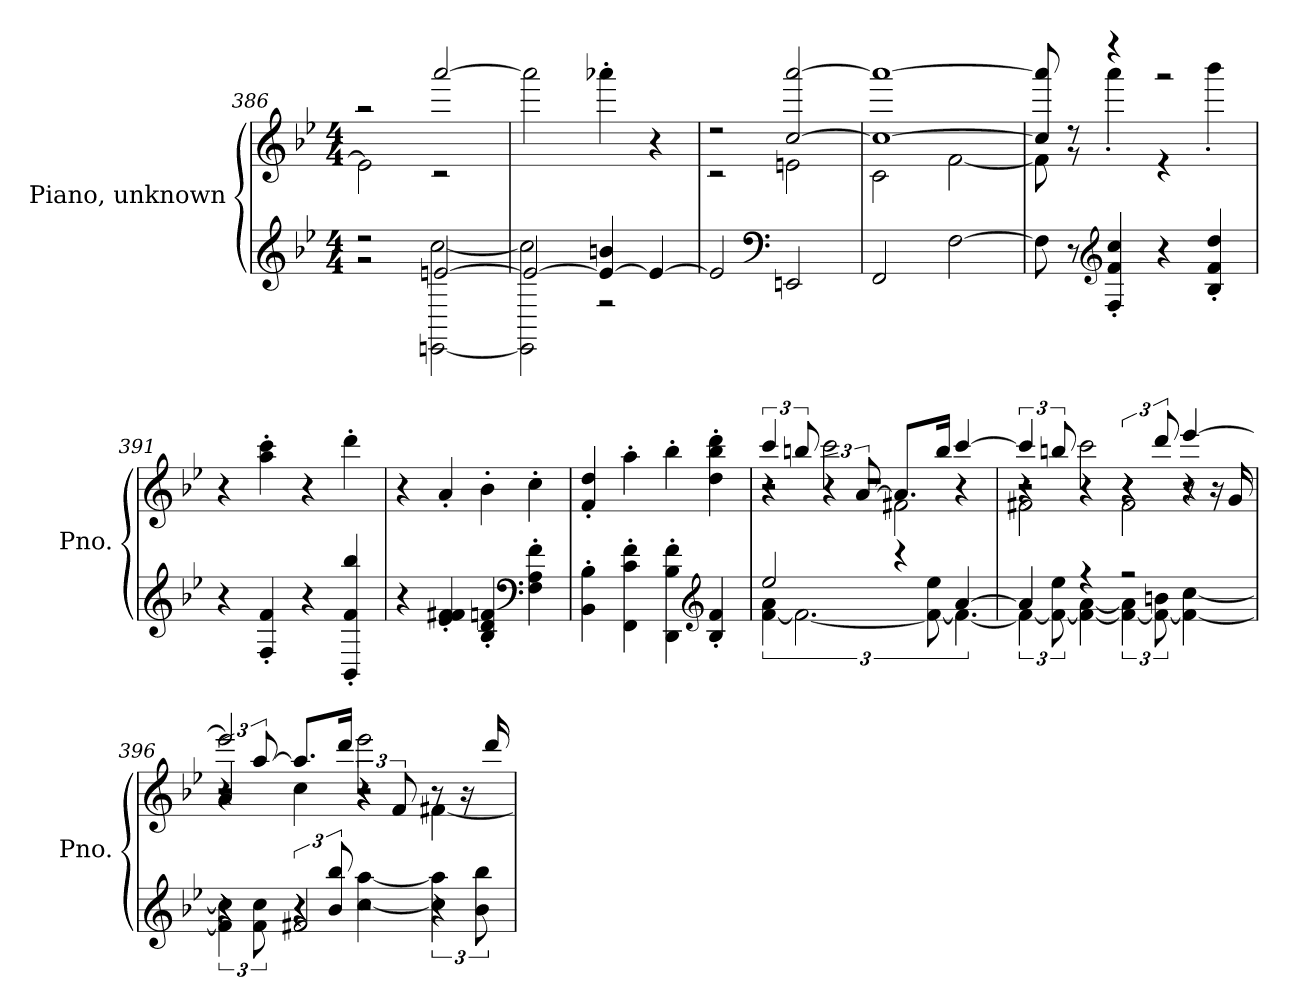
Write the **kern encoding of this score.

**kern	**kern
*part1	*part1
*staff2	*staff1
*I"Piano, unknown	*
*I'Pno.	*
*clefG2	*clefG2
*k[b-e-]	*k[b-e-]
*M4/4	*M4/4
=386	=386
*^	*^
2r	2r	2r	2e\]
[2en/	[2EEn\ [2cc\	[2aaa/	2r
*	*	*v	*v
=387	=387	=387
2e/_	2EE\] 2cc\]	2aaa\]
4e/_ 4bn/	2r	4aaa-X'\
4e/_	.	4r
*v	*v	*
=388	=388
*	*^
2e/]	2r	2r
*clefF4	*	*
2EEn/	[2cc/ [2aaa/	2en\
=389	=389	=389
2FF/	1cc_ 1aaa_	2c\
[2F\	.	[2f\
=390	=390	=390
8F\]	8cc/] 8aaa/]	8f\]
8r	8r	8r
*clefG2	*	*
4F/' 4f/' 4cc/'	4r	4aaa'\
4r	2r	4r
4B-/' 4f/' 4dd/'	.	4bbb-'\
*	*v	*v
!!LO:LB:g=z
=391	=391
4r	4r
4F/' 4f/'	4aa\' 4ccc\'
4r	4r
4BB-/' 4f/' 4bb-/'	4ddd'\
=392	=392
4r	4r
4e-/' 4f/' 4f#X/'	4a'/
4B-/' 4d/' 4fn/'	4b-'\
*clefF4	*
4F\' 4A\' 4f\'	4cc'\
=393	=393
4BB-\' 4B-\'	4f/' 4dd/'
4FF\' 4c\' 4f\'	4aa'\
4DD\' 4B-\' 4f\'	4bb-'\
*clefG2	*
4B-/' 4f/'	4dd\' 4bb-\' 4ddd\'
=394	=394
*^	*^
*	*	*	*^
*	*	*	*	*^
2ee-/	[6f\ 6a\	1r	4r	6ccc/	2r
.	3.f\_	.	.	12bbn/	.
.	.	.	2ccc\	6r	.
.	.	.	.	[12a/	.
4r	.	.	.	8.a/L]	2f#X\
.	12f\_ 12ee-\	.	.	.	.
.	.	.	.	16bb/Jk	.
[4a/	6.f\_	.	4r	[4ccc/	.
!!LO:LB:g=z	!!	!!	!!
=395	=395	=395	=395	=395	=395
4a/]	6f\_	2r	2f#X\	6ccc/]	4r
.	12f\_ 12ee-\	.	.	12bbn/	.
4r	4f\_ [4a\	.	.	4r	2ccc\
2r	6f\_ 6a\]	4r	2f#\	6r	.
.	12f\_ 12bn\	.	.	12ddd/	.
.	4f\_ [4cc\	[4eee-/	.	8r	4r
.	.	.	.	16r	.
.	.	.	.	16g/	.
=396	=396	=396	=396	=396	=396
*	*^	*	*	*	*
4r	6f\] 6cc\]	4r	2eee-/]	2r	6a/	4r
.	12f\ 12cc\	.	.	.	[12aa/	.
6r	4r	2f#X/	.	.	8.aa/L]	4cc\
12b-/ 12bb-/	.	.	.	.	.	.
.	.	.	.	.	16ddd/Jk	.
2r	[4cc\ [4aa\	.	2r	2eee-\	6r	4r
.	.	.	.	.	12f/	.
.	6cc\] 6aa\]	4r	.	.	8r	[4f#X\
.	.	.	.	.	16r	.
.	12b-\ 12bb-\	.	.	.	.	.
.	.	.	.	.	16ddd/	.
*v	*v	*v	*	*	*	*
*	*v	*v	*v	*v
=	=
*-	*-
